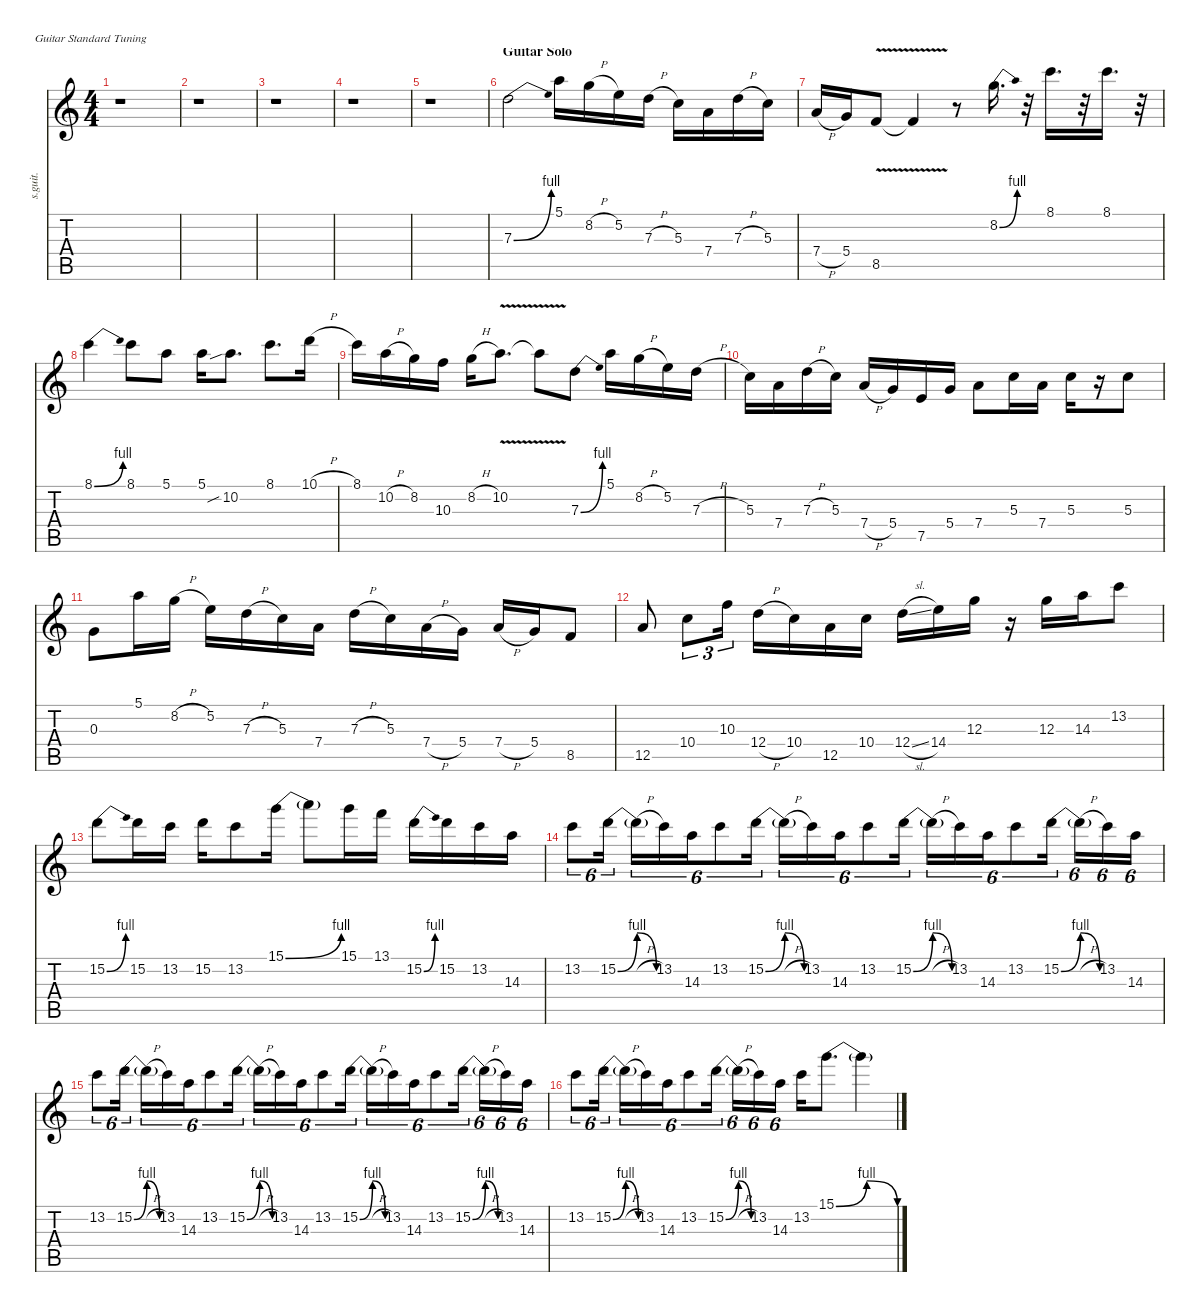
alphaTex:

\defaultSystemsLayout 4
\hideDynamics
\bracketExtendMode nobrackets
\track ("Jimmy Page - Lead Guitar" "s.guit.") {instrument distortionguitar}
\staff {score tabs}
\tuning (E4 B3 G3 D3 A2 E2)
\ts (4 4)
\tempo (95 hide)
\clef g2
\ks c
r.1{dy mf} |
\tempo (97 hide)
r.1 |
r.1 |
r.1 |
r.1 |
\section ("" "Guitar Solo")
\tempo (98 hide)
7.3{be (bend 0 0 15 4)}.2{lyrics (0 "") lyrics (1 "") lyrics (2 "") lyrics (3 "") lyrics (4 "")} 5.1.16{lyrics (0 "") lyrics (1 "") lyrics (2 "") lyrics (3 "") lyrics (4 "")} 8.2{h}.16{lyrics (0 "") lyrics (1 "") lyrics (2 "") lyrics (3 "") lyrics (4 "")} 5.2.16{lyrics (0 "") lyrics (1 "") lyrics (2 "") lyrics (3 "") lyrics (4 "")} 7.3{h}.16{lyrics (0 "") lyrics (1 "") lyrics (2 "") lyrics (3 "") lyrics (4 "")} 5.3.16{lyrics (0 "") lyrics (1 "") lyrics (2 "") lyrics (3 "") lyrics (4 "")} 7.4.16{lyrics (0 "") lyrics (1 "") lyrics (2 "") lyrics (3 "") lyrics (4 "")} 7.3{h}.16{lyrics (0 "") lyrics (1 "") lyrics (2 "") lyrics (3 "") lyrics (4 "")} 5.3.16{lyrics (0 "") lyrics (1 "") lyrics (2 "") lyrics (3 "") lyrics (4 "")} |
7.4{h}.16{lyrics (0 "") lyrics (1 "") lyrics (2 "") lyrics (3 "") lyrics (4 "")} 5.4.16{lyrics (0 "") lyrics (1 "") lyrics (2 "") lyrics (3 "") lyrics (4 "")} 8.5{v}.8{lyrics (0 "") lyrics (1 "") lyrics (2 "") lyrics (3 "") lyrics (4 "")} 8.5{v t}.4{lyrics (0 "") lyrics (1 "") lyrics (2 "") lyrics (3 "") lyrics (4 "")} r.8 8.2{be (bend 0 0 15 4)}.16{d lyrics (0 "") lyrics (1 "") lyrics (2 "") lyrics (3 "") lyrics (4 "")} r.32 8.1.16{d lyrics (0 "") lyrics (1 "") lyrics (2 "") lyrics (3 "") lyrics (4 "")} r.32 8.1.16{d lyrics (0 "") lyrics (1 "") lyrics (2 "") lyrics (3 "") lyrics (4 "")} r.32 |
8.1{be (bend 0 0 15 4)}.4{lyrics (0 "") lyrics (1 "") lyrics (2 "") lyrics (3 "") lyrics (4 "")} 8.1.8{lyrics (0 "") lyrics (1 "") lyrics (2 "") lyrics (3 "") lyrics (4 "")} 5.1.8{lyrics (0 "") lyrics (1 "") lyrics (2 "") lyrics (3 "") lyrics (4 "")} 5.1.16{lyrics (0 "") lyrics (1 "") lyrics (2 "") lyrics (3 "") lyrics (4 "")} 10.2{sib}.8{d lyrics (0 "") lyrics (1 "") lyrics (2 "") lyrics (3 "") lyrics (4 "")} 8.1.8{d lyrics (0 "") lyrics (1 "") lyrics (2 "") lyrics (3 "") lyrics (4 "")} 10.1{h}.16{lyrics (0 "") lyrics (1 "") lyrics (2 "") lyrics (3 "") lyrics (4 "")} |
8.1.16{lyrics (0 "") lyrics (1 "") lyrics (2 "") lyrics (3 "") lyrics (4 "")} 10.2{h}.16{lyrics (0 "") lyrics (1 "") lyrics (2 "") lyrics (3 "") lyrics (4 "")} 8.2.16{lyrics (0 "") lyrics (1 "") lyrics (2 "") lyrics (3 "") lyrics (4 "")} 10.3.16{lyrics (0 "") lyrics (1 "") lyrics (2 "") lyrics (3 "") lyrics (4 "")} 8.2{h}.16{lyrics (0 "") lyrics (1 "") lyrics (2 "") lyrics (3 "") lyrics (4 "")} 10.2{v}.8{d lyrics (0 "") lyrics (1 "") lyrics (2 "") lyrics (3 "") lyrics (4 "")} 10.2{v t}.8{lyrics (0 "") lyrics (1 "") lyrics (2 "") lyrics (3 "") lyrics (4 "")} 7.3{be (bend 0 0 15 4)}.8{lyrics (0 "") lyrics (1 "") lyrics (2 "") lyrics (3 "") lyrics (4 "")} 5.1.16{lyrics (0 "") lyrics (1 "") lyrics (2 "") lyrics (3 "") lyrics (4 "")} 8.2{h}.16{lyrics (0 "") lyrics (1 "") lyrics (2 "") lyrics (3 "") lyrics (4 "")} 5.2.16{lyrics (0 "") lyrics (1 "") lyrics (2 "") lyrics (3 "") lyrics (4 "")} 7.3{h}.16{lyrics (0 "") lyrics (1 "") lyrics (2 "") lyrics (3 "") lyrics (4 "")} |
5.3.16{lyrics (0 "") lyrics (1 "") lyrics (2 "") lyrics (3 "") lyrics (4 "")} 7.4.16{lyrics (0 "") lyrics (1 "") lyrics (2 "") lyrics (3 "") lyrics (4 "")} 7.3{h}.16{lyrics (0 "") lyrics (1 "") lyrics (2 "") lyrics (3 "") lyrics (4 "")} 5.3.16{lyrics (0 "") lyrics (1 "") lyrics (2 "") lyrics (3 "") lyrics (4 "")} 7.4{h}.16{lyrics (0 "") lyrics (1 "") lyrics (2 "") lyrics (3 "") lyrics (4 "")} 5.4.16{lyrics (0 "") lyrics (1 "") lyrics (2 "") lyrics (3 "") lyrics (4 "")} 7.5.16{lyrics (0 "") lyrics (1 "") lyrics (2 "") lyrics (3 "") lyrics (4 "")} 5.4.16{lyrics (0 "") lyrics (1 "") lyrics (2 "") lyrics (3 "") lyrics (4 "")} 7.4.8{lyrics (0 "") lyrics (1 "") lyrics (2 "") lyrics (3 "") lyrics (4 "")} 5.3.16{lyrics (0 "") lyrics (1 "") lyrics (2 "") lyrics (3 "") lyrics (4 "")} 7.4.16{lyrics (0 "") lyrics (1 "") lyrics (2 "") lyrics (3 "") lyrics (4 "")} 5.3.16{lyrics (0 "") lyrics (1 "") lyrics (2 "") lyrics (3 "") lyrics (4 "")} r.16 5.3.8{lyrics (0 "") lyrics (1 "") lyrics (2 "") lyrics (3 "") lyrics (4 "")} |
0.3.8{lyrics (0 "") lyrics (1 "") lyrics (2 "") lyrics (3 "") lyrics (4 "")} 5.1.16{lyrics (0 "") lyrics (1 "") lyrics (2 "") lyrics (3 "") lyrics (4 "")} 8.2{h}.16{lyrics (0 "") lyrics (1 "") lyrics (2 "") lyrics (3 "") lyrics (4 "")} 5.2.16{lyrics (0 "") lyrics (1 "") lyrics (2 "") lyrics (3 "") lyrics (4 "")} 7.3{h}.16{lyrics (0 "") lyrics (1 "") lyrics (2 "") lyrics (3 "") lyrics (4 "")} 5.3.16{lyrics (0 "") lyrics (1 "") lyrics (2 "") lyrics (3 "") lyrics (4 "")} 7.4.16{lyrics (0 "") lyrics (1 "") lyrics (2 "") lyrics (3 "") lyrics (4 "")} 7.3{h}.16{lyrics (0 "") lyrics (1 "") lyrics (2 "") lyrics (3 "") lyrics (4 "")} 5.3.16{lyrics (0 "") lyrics (1 "") lyrics (2 "") lyrics (3 "") lyrics (4 "")} 7.4{h}.16{lyrics (0 "") lyrics (1 "") lyrics (2 "") lyrics (3 "") lyrics (4 "")} 5.4.16{lyrics (0 "") lyrics (1 "") lyrics (2 "") lyrics (3 "") lyrics (4 "")} 7.4{h}.16{lyrics (0 "") lyrics (1 "") lyrics (2 "") lyrics (3 "") lyrics (4 "")} 5.4.16{lyrics (0 "") lyrics (1 "") lyrics (2 "") lyrics (3 "") lyrics (4 "")} 8.5.8{lyrics (0 "") lyrics (1 "") lyrics (2 "") lyrics (3 "") lyrics (4 "")} |
12.5.8{lyrics (0 "") lyrics (1 "") lyrics (2 "") lyrics (3 "") lyrics (4 "") dy f} 10.4.8{tu (3 2) lyrics (0 "") lyrics (1 "") lyrics (2 "") lyrics (3 "") lyrics (4 "")} 10.3.16{tu (3 2) lyrics (0 "") lyrics (1 "") lyrics (2 "") lyrics (3 "") lyrics (4 "")} 12.4{h}.16{lyrics (0 "") lyrics (1 "") lyrics (2 "") lyrics (3 "") lyrics (4 "")} 10.4.16{lyrics (0 "") lyrics (1 "") lyrics (2 "") lyrics (3 "") lyrics (4 "")} 12.5.16{lyrics (0 "") lyrics (1 "") lyrics (2 "") lyrics (3 "") lyrics (4 "")} 10.4.16{lyrics (0 "") lyrics (1 "") lyrics (2 "") lyrics (3 "") lyrics (4 "")} 12.4{sl}.16{lyrics (0 "") lyrics (1 "") lyrics (2 "") lyrics (3 "") lyrics (4 "")} 14.4.16{lyrics (0 "") lyrics (1 "") lyrics (2 "") lyrics (3 "") lyrics (4 "")} 12.3.16{lyrics (0 "") lyrics (1 "") lyrics (2 "") lyrics (3 "") lyrics (4 "")} r.16 12.3.16{lyrics (0 "") lyrics (1 "") lyrics (2 "") lyrics (3 "") lyrics (4 "")} 14.3.16{lyrics (0 "") lyrics (1 "") lyrics (2 "") lyrics (3 "") lyrics (4 "")} 13.2.8{lyrics (0 "") lyrics (1 "") lyrics (2 "") lyrics (3 "") lyrics (4 "")} |
15.2{be (bend 0 0 15 4)}.8{lyrics (0 "") lyrics (1 "") lyrics (2 "") lyrics (3 "") lyrics (4 "") dy mf} 15.2.16{lyrics (0 "") lyrics (1 "") lyrics (2 "") lyrics (3 "") lyrics (4 "")} 13.2.16{lyrics (0 "") lyrics (1 "") lyrics (2 "") lyrics (3 "") lyrics (4 "")} 15.2.16{lyrics (0 "") lyrics (1 "") lyrics (2 "") lyrics (3 "") lyrics (4 "")} 13.2.8{lyrics (0 "") lyrics (1 "") lyrics (2 "") lyrics (3 "") lyrics (4 "")} 15.1{be (bend 0 0 15 4)}.16{lyrics (0 "") lyrics (1 "") lyrics (2 "") lyrics (3 "") lyrics (4 "")} 15.1{t}.8{lyrics (0 "") lyrics (1 "") lyrics (2 "") lyrics (3 "") lyrics (4 "")} 15.1.16{lyrics (0 "") lyrics (1 "") lyrics (2 "") lyrics (3 "") lyrics (4 "")} 13.1.16{lyrics (0 "") lyrics (1 "") lyrics (2 "") lyrics (3 "") lyrics (4 "")} 15.2{be (bend 0 0 15 4)}.16{lyrics (0 "") lyrics (1 "") lyrics (2 "") lyrics (3 "") lyrics (4 "")} 15.2.16{lyrics (0 "") lyrics (1 "") lyrics (2 "") lyrics (3 "") lyrics (4 "")} 13.2.16{lyrics (0 "") lyrics (1 "") lyrics (2 "") lyrics (3 "") lyrics (4 "")} 14.3.16{lyrics (0 "") lyrics (1 "") lyrics (2 "") lyrics (3 "") lyrics (4 "")} |
13.2.8{tu (6 4) lyrics (0 "") lyrics (1 "") lyrics (2 "") lyrics (3 "") lyrics (4 "")} 15.2{be (bendrelease 0 0 15 4 30 4 60 0)}.16{tu (6 4) lyrics (0 "") lyrics (1 "") lyrics (2 "") lyrics (3 "") lyrics (4 "")} 15.2{h t}.16{tu (6 4) lyrics (0 "") lyrics (1 "") lyrics (2 "") lyrics (3 "") lyrics (4 "")} 13.2.16{tu (6 4) lyrics (0 "") lyrics (1 "") lyrics (2 "") lyrics (3 "") lyrics (4 "")} 14.3.16{tu (6 4) lyrics (0 "") lyrics (1 "") lyrics (2 "") lyrics (3 "") lyrics (4 "")} 13.2.8{tu (6 4) lyrics (0 "") lyrics (1 "") lyrics (2 "") lyrics (3 "") lyrics (4 "")} 15.2{be (bendrelease 0 0 15 4 30 4 60 0)}.16{tu (6 4) lyrics (0 "") lyrics (1 "") lyrics (2 "") lyrics (3 "") lyrics (4 "")} 15.2{h t}.16{tu (6 4) lyrics (0 "") lyrics (1 "") lyrics (2 "") lyrics (3 "") lyrics (4 "")} 13.2.16{tu (6 4) lyrics (0 "") lyrics (1 "") lyrics (2 "") lyrics (3 "") lyrics (4 "")} 14.3.16{tu (6 4) lyrics (0 "") lyrics (1 "") lyrics (2 "") lyrics (3 "") lyrics (4 "")} 13.2.8{tu (6 4) lyrics (0 "") lyrics (1 "") lyrics (2 "") lyrics (3 "") lyrics (4 "")} 15.2{be (bendrelease 0 0 15 4 30 4 60 0)}.16{tu (6 4) lyrics (0 "") lyrics (1 "") lyrics (2 "") lyrics (3 "") lyrics (4 "")} 15.2{h t}.16{tu (6 4) lyrics (0 "") lyrics (1 "") lyrics (2 "") lyrics (3 "") lyrics (4 "")} 13.2.16{tu (6 4) lyrics (0 "") lyrics (1 "") lyrics (2 "") lyrics (3 "") lyrics (4 "")} 14.3.16{tu (6 4) lyrics (0 "") lyrics (1 "") lyrics (2 "") lyrics (3 "") lyrics (4 "")} 13.2.8{tu (6 4) lyrics (0 "") lyrics (1 "") lyrics (2 "") lyrics (3 "") lyrics (4 "")} 15.2{be (bendrelease 0 0 15 4 30 4 60 0)}.16{tu (6 4) lyrics (0 "") lyrics (1 "") lyrics (2 "") lyrics (3 "") lyrics (4 "")} 15.2{h t}.16{tu (6 4) lyrics (0 "") lyrics (1 "") lyrics (2 "") lyrics (3 "") lyrics (4 "")} 13.2.16{tu (6 4) lyrics (0 "") lyrics (1 "") lyrics (2 "") lyrics (3 "") lyrics (4 "")} 14.3.16{tu (6 4) lyrics (0 "") lyrics (1 "") lyrics (2 "") lyrics (3 "") lyrics (4 "")} |
13.2.8{tu (6 4) lyrics (0 "") lyrics (1 "") lyrics (2 "") lyrics (3 "") lyrics (4 "")} 15.2{be (bendrelease 0 0 15 4 30 4 60 0)}.16{tu (6 4) lyrics (0 "") lyrics (1 "") lyrics (2 "") lyrics (3 "") lyrics (4 "")} 15.2{h t}.16{tu (6 4) lyrics (0 "") lyrics (1 "") lyrics (2 "") lyrics (3 "") lyrics (4 "")} 13.2.16{tu (6 4) lyrics (0 "") lyrics (1 "") lyrics (2 "") lyrics (3 "") lyrics (4 "")} 14.3.16{tu (6 4) lyrics (0 "") lyrics (1 "") lyrics (2 "") lyrics (3 "") lyrics (4 "")} 13.2.8{tu (6 4) lyrics (0 "") lyrics (1 "") lyrics (2 "") lyrics (3 "") lyrics (4 "")} 15.2{be (bendrelease 0 0 15 4 30 4 60 0)}.16{tu (6 4) lyrics (0 "") lyrics (1 "") lyrics (2 "") lyrics (3 "") lyrics (4 "")} 15.2{h t}.16{tu (6 4) lyrics (0 "") lyrics (1 "") lyrics (2 "") lyrics (3 "") lyrics (4 "")} 13.2.16{tu (6 4) lyrics (0 "") lyrics (1 "") lyrics (2 "") lyrics (3 "") lyrics (4 "")} 14.3.16{tu (6 4) lyrics (0 "") lyrics (1 "") lyrics (2 "") lyrics (3 "") lyrics (4 "")} 13.2.8{tu (6 4) lyrics (0 "") lyrics (1 "") lyrics (2 "") lyrics (3 "") lyrics (4 "")} 15.2{be (bendrelease 0 0 15 4 30 4 60 0)}.16{tu (6 4) lyrics (0 "") lyrics (1 "") lyrics (2 "") lyrics (3 "") lyrics (4 "")} 15.2{h t}.16{tu (6 4) lyrics (0 "") lyrics (1 "") lyrics (2 "") lyrics (3 "") lyrics (4 "")} 13.2.16{tu (6 4) lyrics (0 "") lyrics (1 "") lyrics (2 "") lyrics (3 "") lyrics (4 "")} 14.3.16{tu (6 4) lyrics (0 "") lyrics (1 "") lyrics (2 "") lyrics (3 "") lyrics (4 "")} 13.2.8{tu (6 4) lyrics (0 "") lyrics (1 "") lyrics (2 "") lyrics (3 "") lyrics (4 "")} 15.2{be (bendrelease 0 0 15 4 30 4 60 0)}.16{tu (6 4) lyrics (0 "") lyrics (1 "") lyrics (2 "") lyrics (3 "") lyrics (4 "")} 15.2{h t}.16{tu (6 4) lyrics (0 "") lyrics (1 "") lyrics (2 "") lyrics (3 "") lyrics (4 "")} 13.2.16{tu (6 4) lyrics (0 "") lyrics (1 "") lyrics (2 "") lyrics (3 "") lyrics (4 "")} 14.3.16{tu (6 4) lyrics (0 "") lyrics (1 "") lyrics (2 "") lyrics (3 "") lyrics (4 "")} |
13.2.8{tu (6 4) lyrics (0 "") lyrics (1 "") lyrics (2 "") lyrics (3 "") lyrics (4 "")} 15.2{be (bendrelease 0 0 15 4 30 4 60 0)}.16{tu (6 4) lyrics (0 "") lyrics (1 "") lyrics (2 "") lyrics (3 "") lyrics (4 "")} 15.2{h t}.16{tu (6 4) lyrics (0 "") lyrics (1 "") lyrics (2 "") lyrics (3 "") lyrics (4 "")} 13.2.16{tu (6 4) lyrics (0 "") lyrics (1 "") lyrics (2 "") lyrics (3 "") lyrics (4 "")} 14.3.16{tu (6 4) lyrics (0 "") lyrics (1 "") lyrics (2 "") lyrics (3 "") lyrics (4 "")} 13.2.8{tu (6 4) lyrics (0 "") lyrics (1 "") lyrics (2 "") lyrics (3 "") lyrics (4 "")} 15.2{be (bendrelease 0 0 15 4 30 4 60 0)}.16{tu (6 4) lyrics (0 "") lyrics (1 "") lyrics (2 "") lyrics (3 "") lyrics (4 "")} 15.2{h t}.16{tu (6 4) lyrics (0 "") lyrics (1 "") lyrics (2 "") lyrics (3 "") lyrics (4 "")} 13.2.16{tu (6 4) lyrics (0 "") lyrics (1 "") lyrics (2 "") lyrics (3 "") lyrics (4 "")} 14.3.16{tu (6 4) lyrics (0 "") lyrics (1 "") lyrics (2 "") lyrics (3 "") lyrics (4 "")} 13.2.16{lyrics (0 "") lyrics (1 "") lyrics (2 "") lyrics (3 "") lyrics (4 "")} 15.1{be (bendrelease 0 0 10.2 4 55.199999999999996 4 60 0)}.8{d lyrics (0 "") lyrics (1 "") lyrics (2 "") lyrics (3 "") lyrics (4 "")} 15.1{t}.4{lyrics (0 "") lyrics (1 "") lyrics (2 "") lyrics (3 "") lyrics (4 "")}
